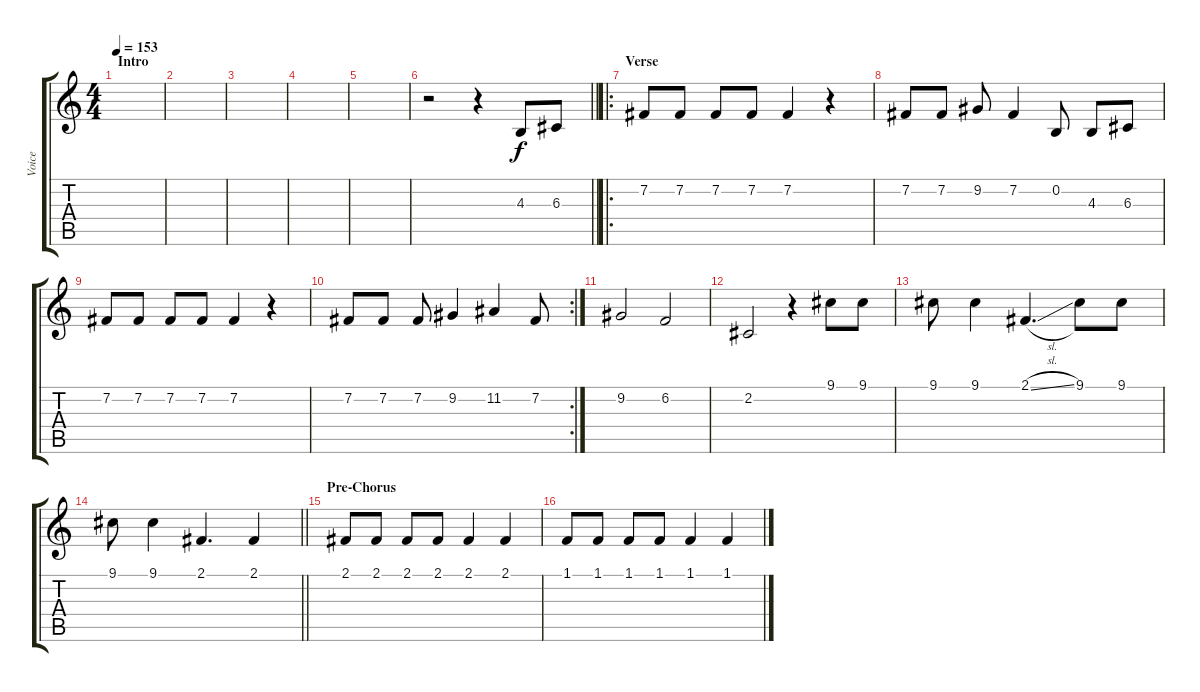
\track ("Voice" "Voice") {instrument lead1square}
\staff {score tabs}
\tuning (E4 B3 G3 D3 A2 E2) {hide}
\ts (4 4)
\section ("" "Intro")
\tempo 153
\clef g2
\ks c
|
|
|
|
|
\barLineRight lightlight
r.2 r.4 4.3.8 6.3.8 |
\ro
\section ("" "Verse")
7.2.8 7.2.8 7.2.8 7.2.8 7.2.4 r.4 |
7.2.8 7.2.8 9.2.8 7.2.4 0.2.8 4.3.8 6.3.8 |
7.2.8 7.2.8 7.2.8 7.2.8 7.2.4 r.4 |
\rc 2
7.2.8 7.2.8 7.2.8 9.2.4 11.2.4 7.2.8 |
9.2.2 6.2.2 |
2.2.2 r.4 9.1.8 9.1.8 |
9.1.8 9.1.4 2.1{sl}.4{d} 9.1.8 9.1.8 |
\barLineRight lightlight
9.1.8 9.1.4 2.1.4{d} 2.1.4 |
\section ("" "Pre-Chorus")
2.1.8 2.1.8 2.1.8 2.1.8 2.1.4 2.1.4 |
1.1.8 1.1.8 1.1.8 1.1.8 1.1.4 1.1.4
